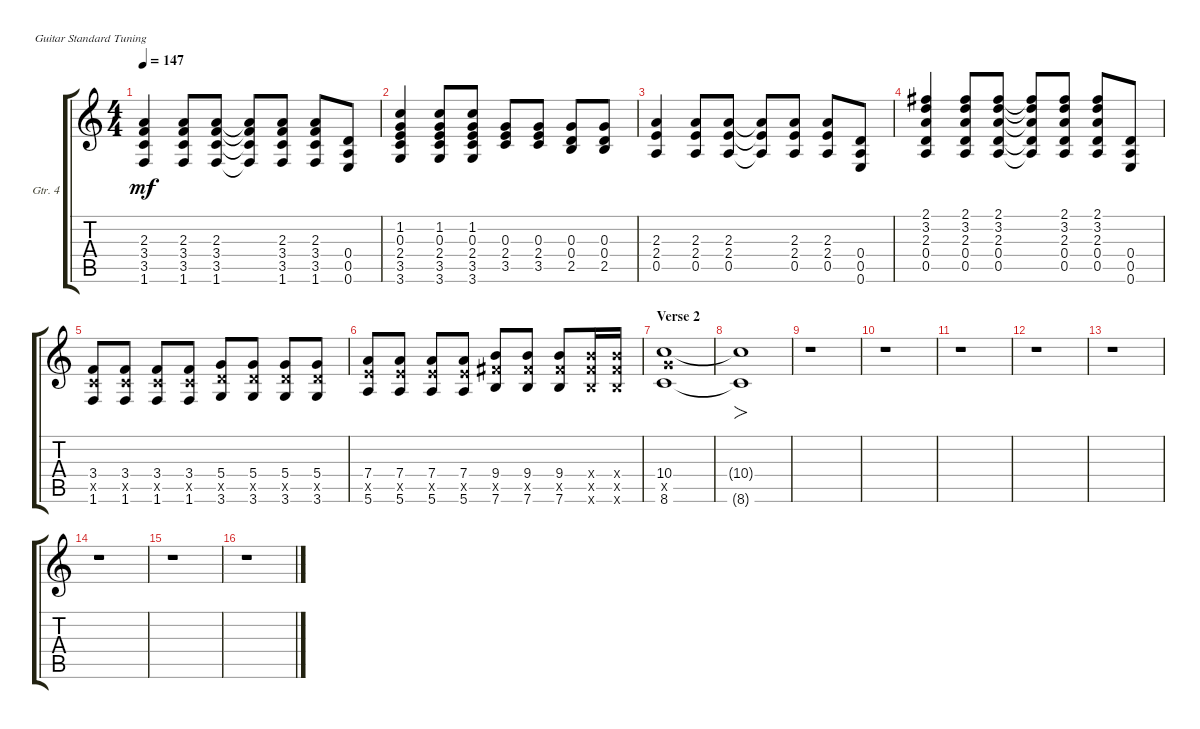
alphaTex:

\defaultSystemsLayout 4
\bracketExtendMode groupsimilarinstruments
\firstSystemTrackNameOrientation horizontal
\otherSystemsTrackNameOrientation horizontal
\track ("Guitar 4" "Gtr. 4") {instrument distortionguitar}
\staff {score tabs}
\tuning (E4 B3 G3 D3 A2 E2)
\ts (4 4)
\tempo 147
\clef g2
\ks c
(1.6 3.5 3.4 2.3).4{dy mf} (1.6 3.5 3.4 2.3).8 (1.6 3.5 3.4 2.3).8 (1.6{t} 3.5{t} 3.4{t} 2.3{t}).8 (1.6 3.5 3.4 2.3).8 (1.6 3.5 3.4 2.3).8 (0.4 0.5 0.6).8 |
(3.6 3.5 2.4 0.3 1.2).4 (3.6 3.5 2.4 0.3 1.2).8 (3.6 3.5 2.4 0.3 1.2).8 (3.5 2.4 0.3).8 (3.5 2.4 0.3).8 (0.3 0.4 2.5).8 (0.3 0.4 2.5).8 |
(0.5 2.4 2.3).4 (0.5 2.4 2.3).8 (0.5 2.4 2.3).8 (0.5{t} 2.4{t} 2.3{t}).8 (0.5 2.4 2.3).8 (0.5 2.4 2.3).8 (0.5 0.4 0.6).8 |
(2.1 3.2 2.3 0.4 0.5).4 (2.1 3.2 2.3 0.4 0.5).8 (2.1 3.2 2.3 0.4 0.5).8 (2.1{t} 3.2{t} 2.3{t} 0.4{t} 0.5{t}).8 (2.1 3.2 2.3 0.4 0.5).8 (2.1 3.2 2.3 0.4 0.5).8 (0.6 0.5 0.4).8 |
(3.4 3.5{x} 1.6).8 (3.4 3.5{x} 1.6).8 (3.4 3.5{x} 1.6).8 (3.4 3.5{x} 1.6).8 (5.4 5.5{x} 3.6).8 (5.4 5.5{x} 3.6).8 (5.4 5.5{x} 3.6).8 (5.4 5.5{x} 3.6).8 |
(7.4 7.5{x} 5.6).8 (7.4 7.5{x} 5.6).8 (7.4 7.5{x} 5.6).8 (7.4 7.5{x} 5.6).8 (9.4 9.5{x} 7.6).8 (9.4 9.5{x} 7.6).8 (9.4 9.5{x} 7.6).8 (9.4{x} 9.5{x} 7.6{x}).16 (9.4{x} 9.5{x} 7.6{x}).16 |
\section ("" "Verse 2")
(10.4 10.5{x} 8.6).1 |
(8.6{t} 10.4{t}).1{fo} |
r.1 |
r.1 |
r.1 |
r.1 |
r.1 |
r.1 |
r.1 |
r.1
